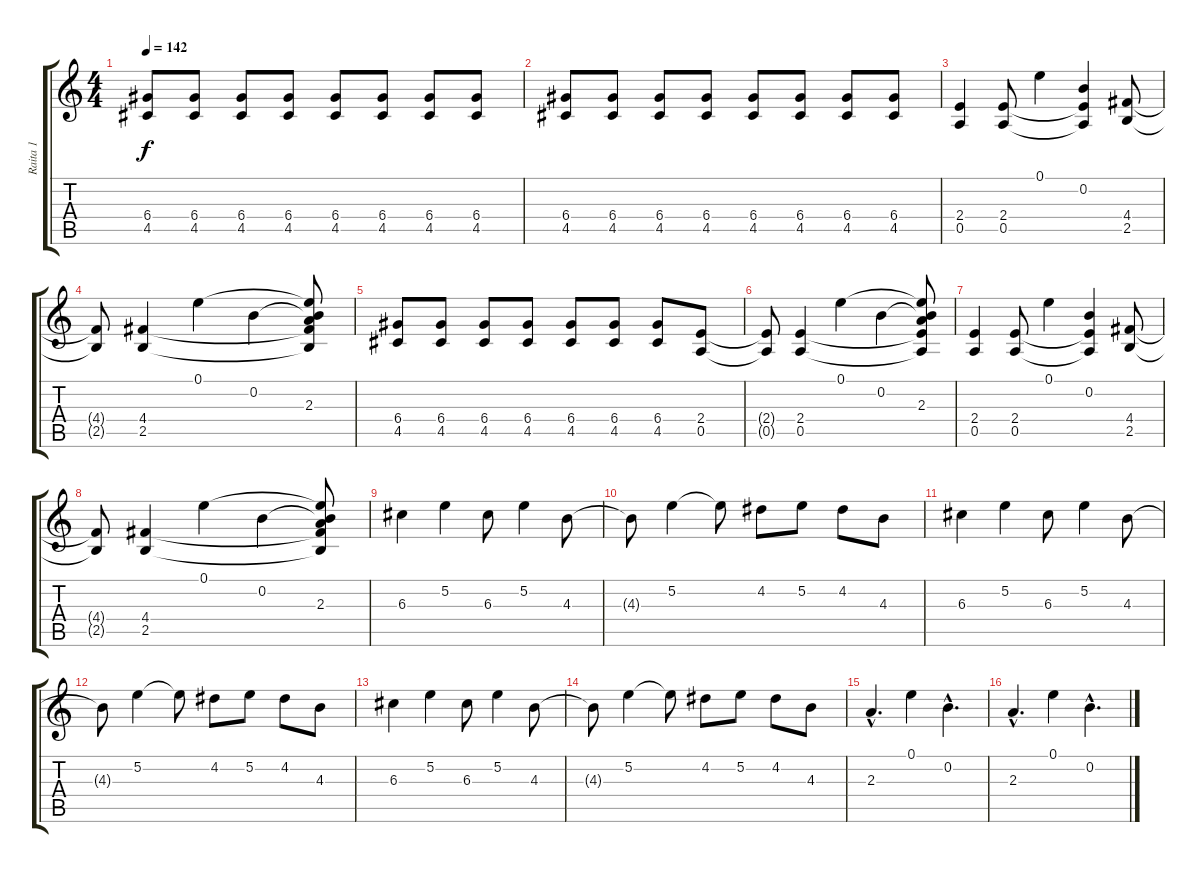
\track ("Raita 1" "Raita 1") {instrument distortionguitar}
\staff {score tabs}
\tuning (E4 B3 G3 D3 A2 E2) {hide}
\ts (4 4)
\tempo 142
\clef g2
\ks c
(6.4 4.5).8{dy f} (6.4 4.5).8 (6.4 4.5).8 (6.4 4.5).8 (6.4 4.5).8 (6.4 4.5).8 (6.4 4.5).8 (6.4 4.5).8 |
(6.4 4.5).8 (6.4 4.5).8 (6.4 4.5).8 (6.4 4.5).8 (6.4 4.5).8 (6.4 4.5).8 (6.4 4.5).8 (6.4 4.5).8 |
(2.4 0.5).4 (2.4 0.5).8 0.1.4 (0.2 2.4{t} 0.5{t}).4 (4.4 2.5).8 |
(4.4{t} 2.5{t}).8 (4.4 2.5).4 0.1.4 0.2.4 (0.1{t} 0.2{t} 2.3 4.4{t} 2.5{t}).8 |
(6.4 4.5).8 (6.4 4.5).8 (6.4 4.5).8 (6.4 4.5).8 (6.4 4.5).8 (6.4 4.5).8 (6.4 4.5).8 (2.4 0.5).8 |
(2.4{t} 0.5{t}).8 (2.4 0.5).4 0.1.4 0.2.4 (0.1{t} 0.2{t} 2.3 2.4{t} 0.5{t}).8 |
(2.4 0.5).4 (2.4 0.5).8 0.1.4 (0.2 2.4{t} 0.5{t}).4 (4.4 2.5).8 |
(4.4{t} 2.5{t}).8 (4.4 2.5).4 0.1.4 0.2.4 (0.1{t} 0.2{t} 2.3 4.4{t} 2.5{t}).8 |
6.3.4 5.2.4 6.3.8 5.2.4 4.3.8 |
4.3{t}.8 5.2.4 5.2{t}.8 4.2.8 5.2.8 4.2.8 4.3.8 |
6.3.4 5.2.4 6.3.8 5.2.4 4.3.8 |
4.3{t}.8 5.2.4 5.2{t}.8 4.2.8 5.2.8 4.2.8 4.3.8 |
6.3.4 5.2.4 6.3.8 5.2.4 4.3.8 |
4.3{t}.8 5.2.4 5.2{t}.8 4.2.8 5.2.8 4.2.8 4.3.8 |
2.3{hac}.4{d} 0.1.4 0.2{hac}.4{d} |
2.3{hac}.4{d} 0.1.4 0.2{hac}.4{d}
